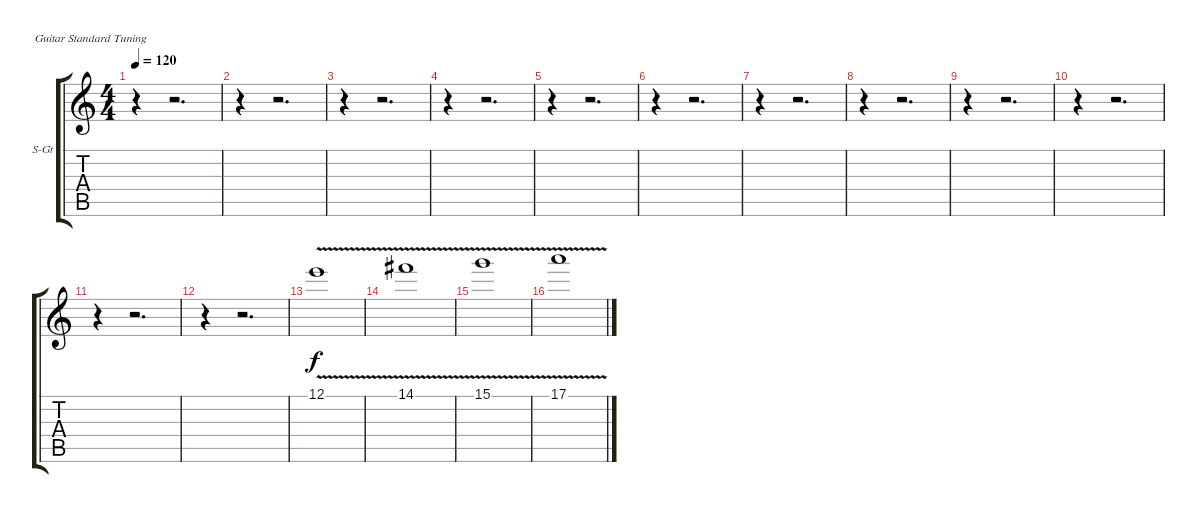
\bracketExtendMode groupsimilarinstruments
\firstSystemTrackNameOrientation horizontal
\otherSystemsTrackNameOrientation horizontal
\track ("синт" "S-Gt") {instrument whistle}
\staff {score tabs}
\tuning (E4 B3 G3 D3 A2 E2)
\displaytranspose 12
\ts (4 4)
\tempo 120
\clef g2
\ks c
r.4{dy f} r.2{d} |
r.4 r.2{d} |
r.4 r.2{d} |
r.4 r.2{d} |
r.4 r.2{d} |
r.4 r.2{d} |
r.4 r.2{d} |
r.4 r.2{d} |
r.4 r.2{d} |
r.4 r.2{d} |
r.4 r.2{d} |
r.4 r.2{d} |
12.1{v}.1 |
14.1{v}.1 |
15.1{v}.1 |
17.1{v}.1
